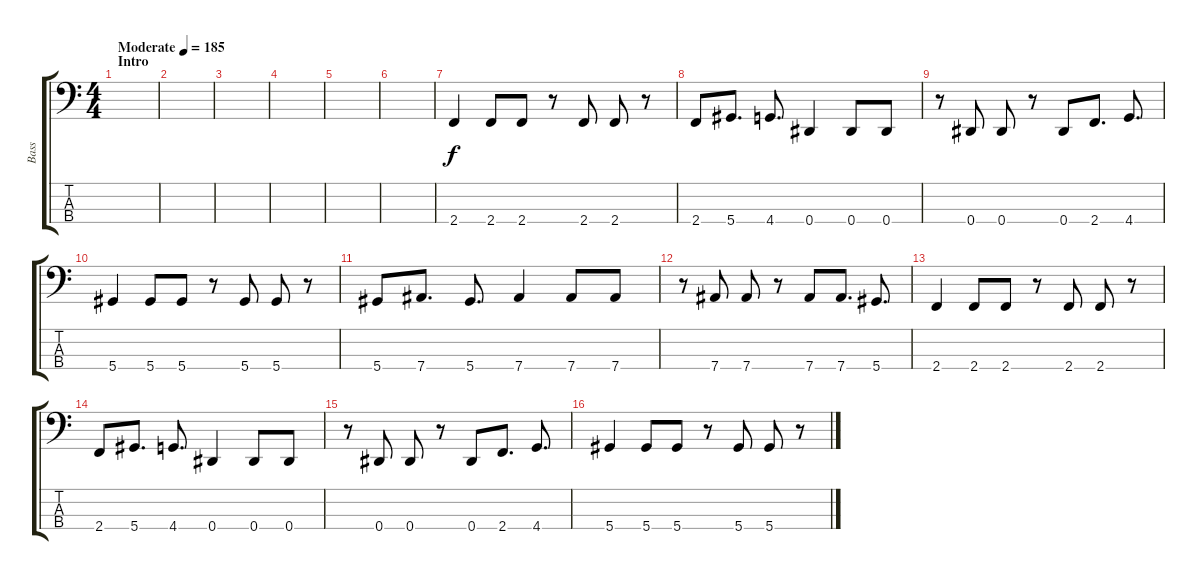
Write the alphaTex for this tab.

\track ("Bass" "Bass") {instrument electricbassfinger}
\staff {score tabs}
\tuning (Gb2 Db2 Ab1 Eb1) {hide}
\ts (4 4)
\section ("" "Intro")
\tempo (185 "Moderate")
\clef f4
\ks c
|
|
|
|
|
|
2.4.4 2.4.8 2.4.8 r.8 2.4.8 2.4.8 r.8 |
2.4.8 5.4.8{d} 4.4.8{d} 0.4.4 0.4.8 0.4.8 |
r.8 0.4.8 0.4.8 r.8 0.4.8 2.4.8{d} 4.4.8{d} |
5.4.4 5.4.8 5.4.8 r.8 5.4.8 5.4.8 r.8 |
5.4.8 7.4.8{d} 5.4.8{d} 7.4.4 7.4.8 7.4.8 |
r.8 7.4.8 7.4.8 r.8 7.4.8 7.4.8{d} 5.4.8{d} |
2.4.4 2.4.8 2.4.8 r.8 2.4.8 2.4.8 r.8 |
2.4.8 5.4.8{d} 4.4.8{d} 0.4.4 0.4.8 0.4.8 |
r.8 0.4.8 0.4.8 r.8 0.4.8 2.4.8{d} 4.4.8{d} |
5.4.4 5.4.8 5.4.8 r.8 5.4.8 5.4.8 r.8
